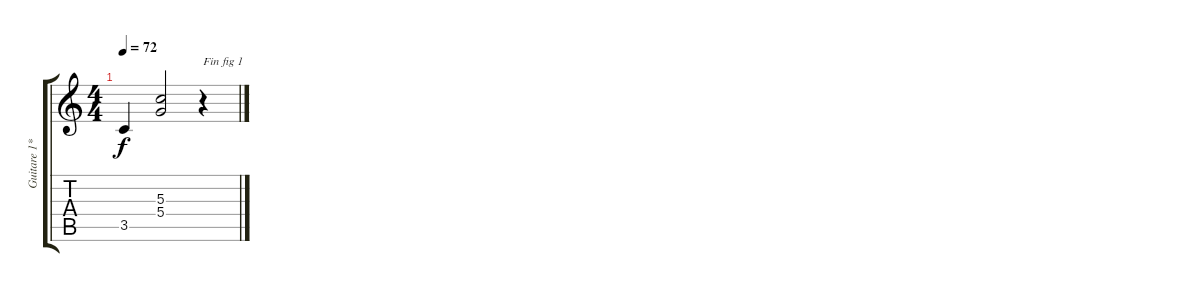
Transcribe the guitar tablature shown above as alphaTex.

\track ("Guitare 1* Eric" "Guitare 1*") {instrument electricguitarclean}
\staff {score tabs}
\tuning (E4 B3 G3 D3 A2 E2) {hide}
\ts (4 4)
\tempo 72
\clef g2
\ks c
3.5.4{dy f} (5.3 5.4).2 r.4{txt "Fin fig 1"}
